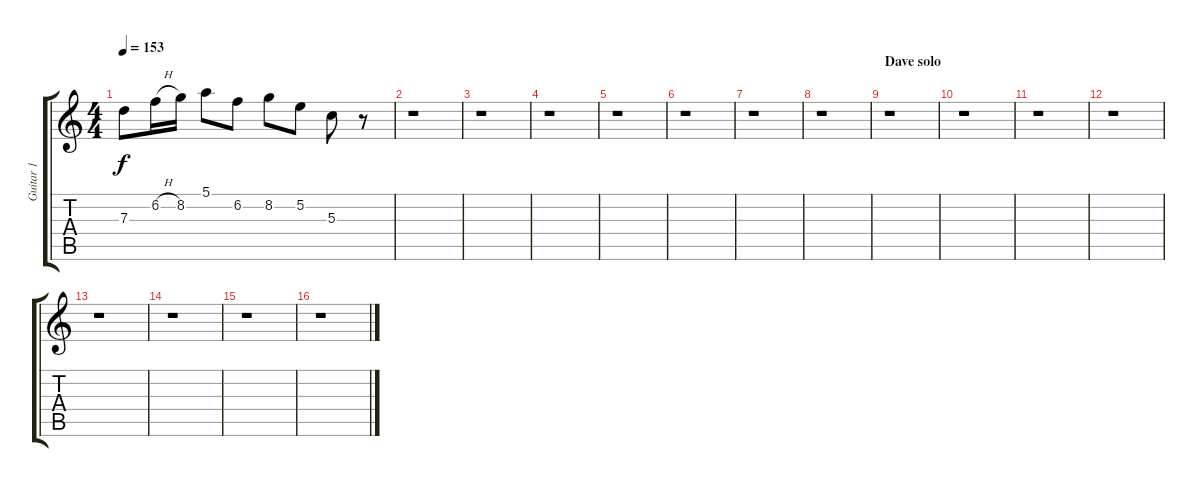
\track ("Guitar 1" "Guitar 1") {instrument distortionguitar}
\staff {score tabs}
\tuning (E4 B3 G3 D3 A2 E2) {hide}
\ts (4 4)
\tempo 153
\clef g2
\ks c
7.3{t}.8{dy f} 6.2{h}.16 8.2.16 5.1.8 6.2.8 8.2.8 5.2.8 5.3.8 r.8 |
r.1 |
r.1 |
r.1 |
r.1 |
r.1 |
r.1 |
r.1 |
\section ("" "Dave solo")
r.1 |
r.1 |
r.1 |
r.1 |
r.1 |
r.1 |
r.1 |
r.1
